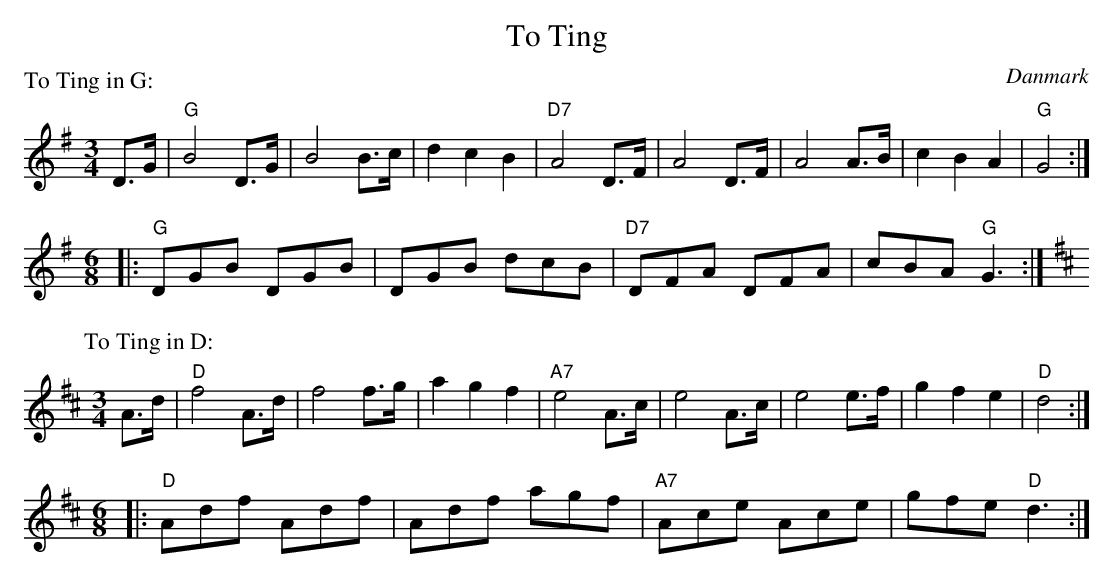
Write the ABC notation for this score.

X:1
T: To Ting
O: Danmark
M: 3/4
L: 1/8
P: To Ting in G:
K: G
D>G \
| "G"B4 D>G | B4 B>c | d2 c2 B2 | "D7"A4 D>F \
| A4 D>F | A4 A>B | c2 B2 A2 | "G"G4 :|
M: 6/8
|: "G"DGB DGB | DGB dcB | "D7"DFA DFA | cBA "G"G3 :|
P: To Ting in D:
M: 3/4
L: 1/8
K: D
A>d \
| "D"f4 A>d | f4 f>g | a2 g2 f2 | "A7"e4 A>c \
| e4 A>c | e4 e>f | g2 f2 e2 | "D"d4 :|
M: 6/8
|: "D"Adf Adf | Adf agf | "A7"Ace Ace | gfe "D"d3 :|
